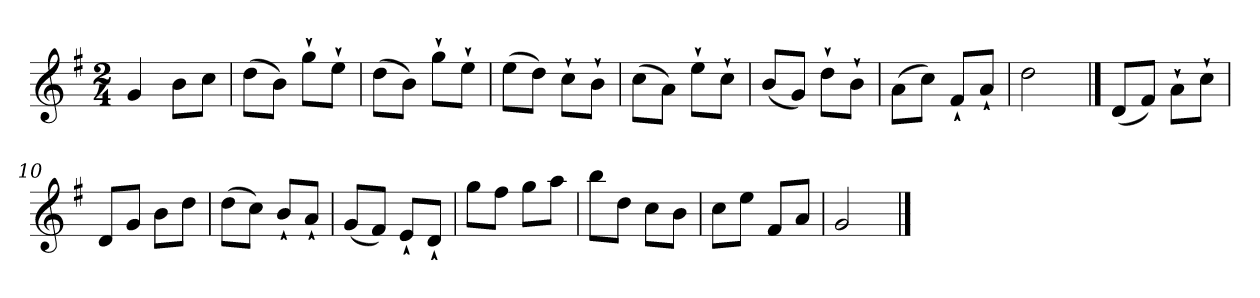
**kern
*part1
*staff1
*clefG2
*k[f#]
*G:
*M2/4
*MM120
=1
4g
8b\L
8cc\J
=2
(8dd\L
8b\J)
8gg`\L
8ee`\J
=3
(8dd\L
8b\J)
8gg`\L
8ee`\J
=4
(8ee\L
8dd\J)
8cc`\L
8b`\J
=5
(8cc\L
8a\J)
8ee`\L
8cc`\J
=6
(8b/L
8g/J)
8dd`\L
8b`\J
=7
(8a\L
8cc\J)
8f#`/L
8a`/J
=8
2dd
==9
(8d/L
8f#/J)
8a`\L
8cc`\J
=10
8d/L
8g/J
8b\L
8dd\J
=11
(8dd\L
8cc\J)
8b`/L
8a`/J
=12
(8g/L
8f#/J)
8e`/L
8d`/J
=13
8gg\L
8ff#\J
8gg\L
8aa\J
=14
8bb\L
8dd\J
8cc\L
8b\J
=15
8cc\L
8ee\J
8f#/L
8a/J
=16
2g
==
*-
